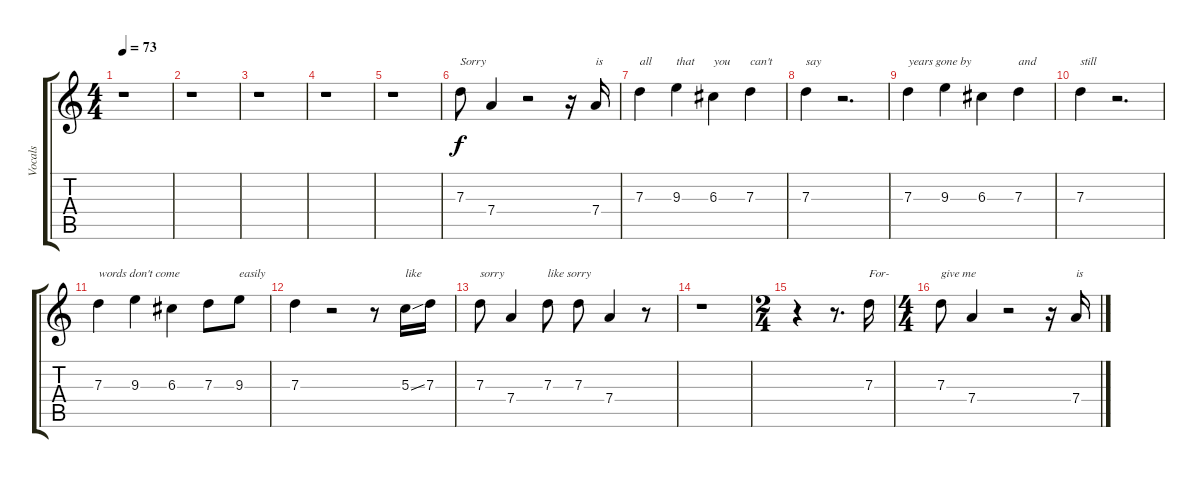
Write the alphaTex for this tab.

\track ("Vocals" "Vocals") {instrument electricguitarjazz}
\staff {score tabs}
\tuning (E4 B3 G3 D3 A2 E2) {hide}
\ts (4 4)
\tempo 73
\clef g2
\ks c
r.1{dy f instrument electricguitarjazz} |
r.1 |
r.1 |
r.1 |
r.1 |
7.3.8{txt "Sorry"} 7.4.4 r.2 r.16 7.4.16{txt "is"} |
7.3.4{txt "all"} 9.3.4{txt "that"} 6.3.4{txt "you"} 7.3.4{txt "can't"} |
7.3.4{txt "say"} r.2{d} |
7.3.4{txt "years gone by"} 9.3.4 6.3.4 7.3.4{txt "and"} |
7.3.4{txt "still"} r.2{d} |
7.3.4{txt "words don't come"} 9.3.4 6.3.4 7.3.8 9.3.8{txt "easily"} |
7.3.4 r.2 r.8 5.3{ss}.16{txt "like"} 7.3.16 |
7.3.8{txt "sorry"} 7.4.4 7.3.8{txt "like sorry"} 7.3.8 7.4.4 r.8 |
r.1 |
\ts (2 4)
r.4 r.8{d} 7.3.16{txt "For-"} |
\ts (4 4)
7.3.8{txt "give me"} 7.4.4 r.2 r.16 7.4.16{txt "is"}
